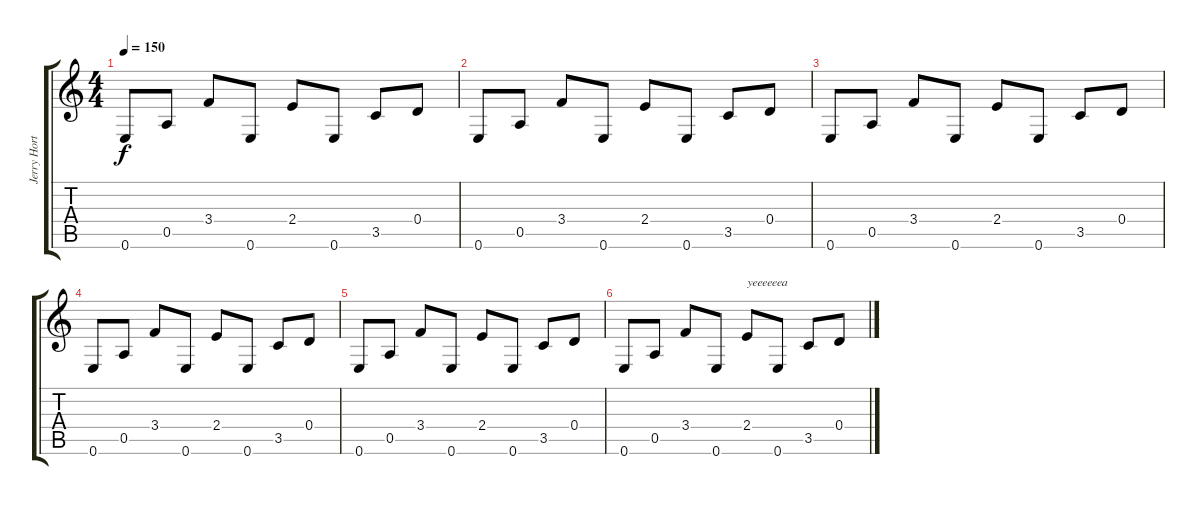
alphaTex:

\track ("Jerry Horton" "Jerry Hort") {instrument overdrivenguitar}
\staff {score tabs}
\tuning (E4 B3 G3 D3 A2 E2) {hide}
\ts (4 4)
\tempo 150
\clef g2
\ks c
0.6.8{dy f} 0.5.8 3.4.8 0.6.8 2.4.8 0.6.8 3.5.8 0.4.8 |
0.6.8 0.5.8 3.4.8 0.6.8 2.4.8 0.6.8 3.5.8 0.4.8 |
0.6.8 0.5.8 3.4.8 0.6.8 2.4.8 0.6.8 3.5.8 0.4.8 |
0.6.8 0.5.8 3.4.8 0.6.8 2.4.8 0.6.8 3.5.8 0.4.8 |
0.6.8 0.5.8 3.4.8 0.6.8 2.4.8 0.6.8 3.5.8 0.4.8 |
0.6.8 0.5.8 3.4.8 0.6.8 2.4.8{txt "yeeeeeea"} 0.6.8 3.5.8 0.4.8
